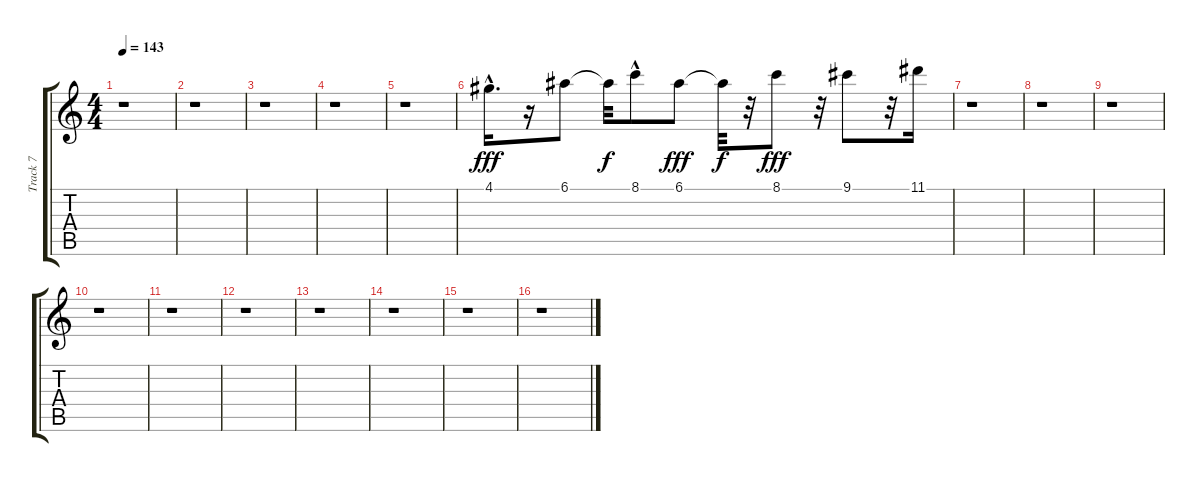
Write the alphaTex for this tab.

\track ("Track 7" "Track 7") {instrument overdrivenguitar}
\staff {score tabs}
\tuning (E4 B3 G3 D3 A2 E2) {hide}
\ts (4 4)
\tempo 143
\clef g2
\ks c
r.1{dy ff} |
r.1 |
r.1 |
r.1 |
r.1 |
4.1{hac}.16{d dy fff} r.16 6.1.8 6.1{t}.32{dy f} 8.1{hac}.8 6.1.8{dy fff} 6.1{t}.32{dy f} r.32 8.1.8{dy fff} r.32 9.1.8 r.32 11.1.16 |
r.1 |
r.1 |
r.1 |
r.1 |
r.1 |
r.1 |
r.1 |
r.1 |
r.1 |
r.1
